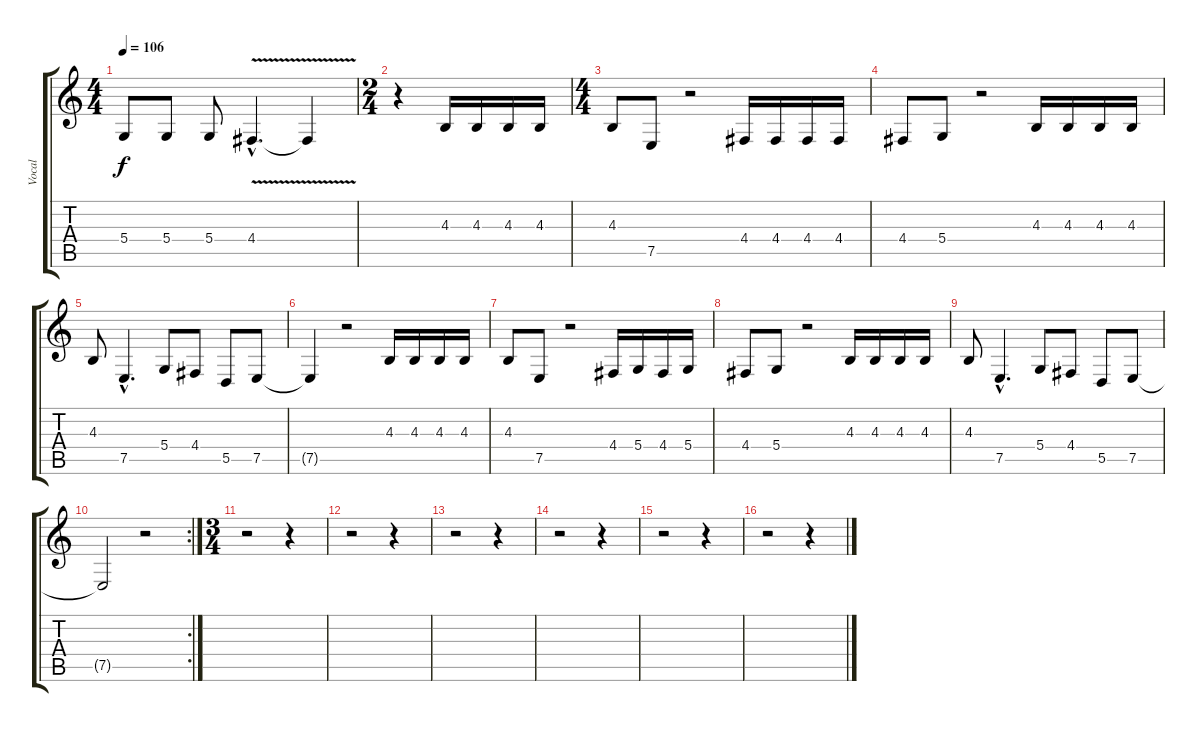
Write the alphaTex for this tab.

\track ("Vocal" "Vocal") {instrument cello}
\staff {score tabs}
\tuning (E4 B3 G3 D3 A2 E2) {hide}
\ts (4 4)
\tempo 106
\clef g2
\ks c
5.4.8{dy f} 5.4.8 5.4.8 4.4{v hac}.4{d} 4.4{t}.4 |
\ts (2 4)
r.4 4.3.16 4.3.16 4.3.16 4.3.16 |
\ts (4 4)
4.3.8 7.5.8 r.2 4.4.16 4.4.16 4.4.16 4.4.16 |
4.4.8 5.4.8 r.2 4.3.16 4.3.16 4.3.16 4.3.16 |
4.3.8 7.5{hac}.4{d} 5.4.8 4.4.8 5.5.8 7.5.8 |
7.5{t}.4 r.2 4.3.16 4.3.16 4.3.16 4.3.16 |
4.3.8 7.5.8 r.2 4.4.16 5.4.16 4.4.16 5.4.16 |
4.4.8 5.4.8 r.2 4.3.16 4.3.16 4.3.16 4.3.16 |
4.3.8 7.5{hac}.4{d} 5.4.8 4.4.8 5.5.8 7.5.8 |
\rc 2
7.5{t}.2 r.2 |
\ts (3 4)
r.2 r.4 |
r.2 r.4 |
r.2 r.4 |
r.2 r.4 |
r.2 r.4 |
r.2 r.4
